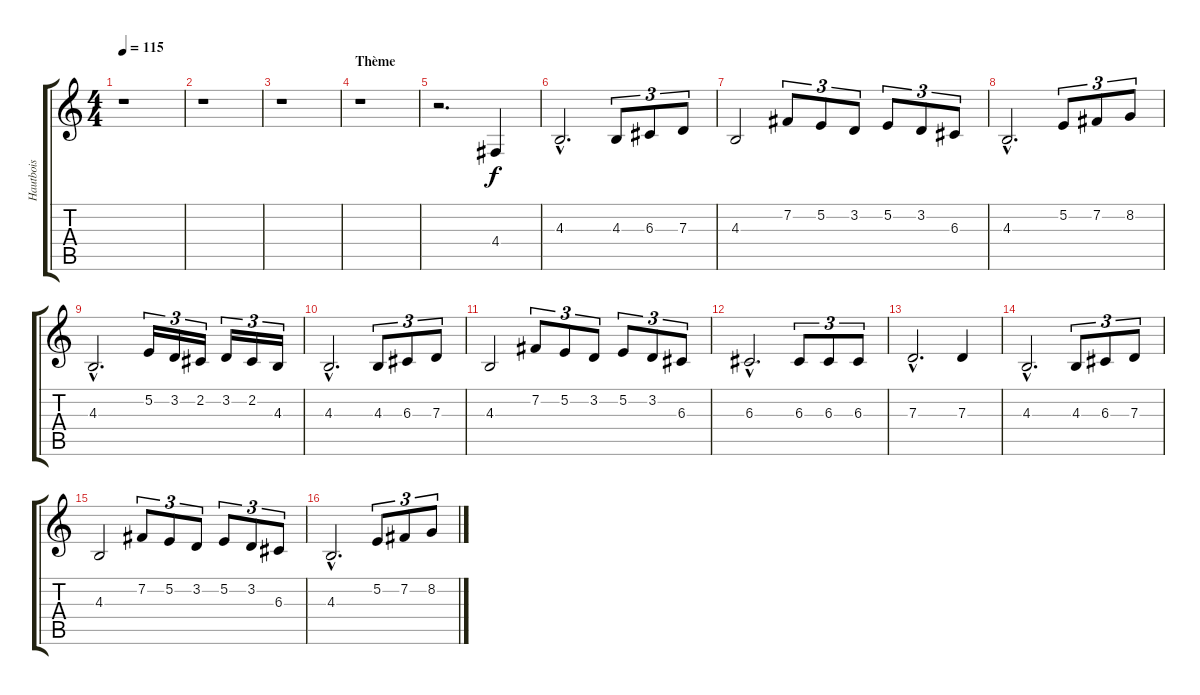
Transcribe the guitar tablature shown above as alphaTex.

\track ("Hautbois" "Hautbois") {instrument oboe}
\staff {score tabs}
\tuning (E4 B3 G3 D3 A2 E2) {hide}
\ts (4 4)
\tempo 115
\clef g2
\ks c
r.1{dy f} |
r.1 |
r.1 |
\section ("" "Thème")
r.1 |
r.2{d} 4.4.4 |
4.3{hac}.2{d} 4.3.8{tu (3 2)} 6.3.8{tu (3 2)} 7.3.8{tu (3 2)} |
4.3.2 7.2.8{tu (3 2)} 5.2.8{tu (3 2)} 3.2.8{tu (3 2)} 5.2.8{tu (3 2)} 3.2.8{tu (3 2)} 6.3.8{tu (3 2)} |
4.3{hac}.2{d} 5.2.8{tu (3 2)} 7.2.8{tu (3 2)} 8.2.8{tu (3 2)} |
4.3{hac}.2{d} 5.2.16{tu (3 2)} 3.2.16{tu (3 2)} 2.2.16{tu (3 2)} 3.2.16{tu (3 2)} 2.2.16{tu (3 2)} 4.3.16{tu (3 2)} |
4.3{hac}.2{d} 4.3.8{tu (3 2)} 6.3.8{tu (3 2)} 7.3.8{tu (3 2)} |
4.3.2 7.2.8{tu (3 2)} 5.2.8{tu (3 2)} 3.2.8{tu (3 2)} 5.2.8{tu (3 2)} 3.2.8{tu (3 2)} 6.3.8{tu (3 2)} |
6.3{hac}.2{d} 6.3.8{tu (3 2)} 6.3.8{tu (3 2)} 6.3.8{tu (3 2)} |
7.3{hac}.2{d} 7.3.4 |
4.3{hac}.2{d} 4.3.8{tu (3 2)} 6.3.8{tu (3 2)} 7.3.8{tu (3 2)} |
4.3.2 7.2.8{tu (3 2)} 5.2.8{tu (3 2)} 3.2.8{tu (3 2)} 5.2.8{tu (3 2)} 3.2.8{tu (3 2)} 6.3.8{tu (3 2)} |
4.3{hac}.2{d} 5.2.8{tu (3 2)} 7.2.8{tu (3 2)} 8.2.8{tu (3 2)}
